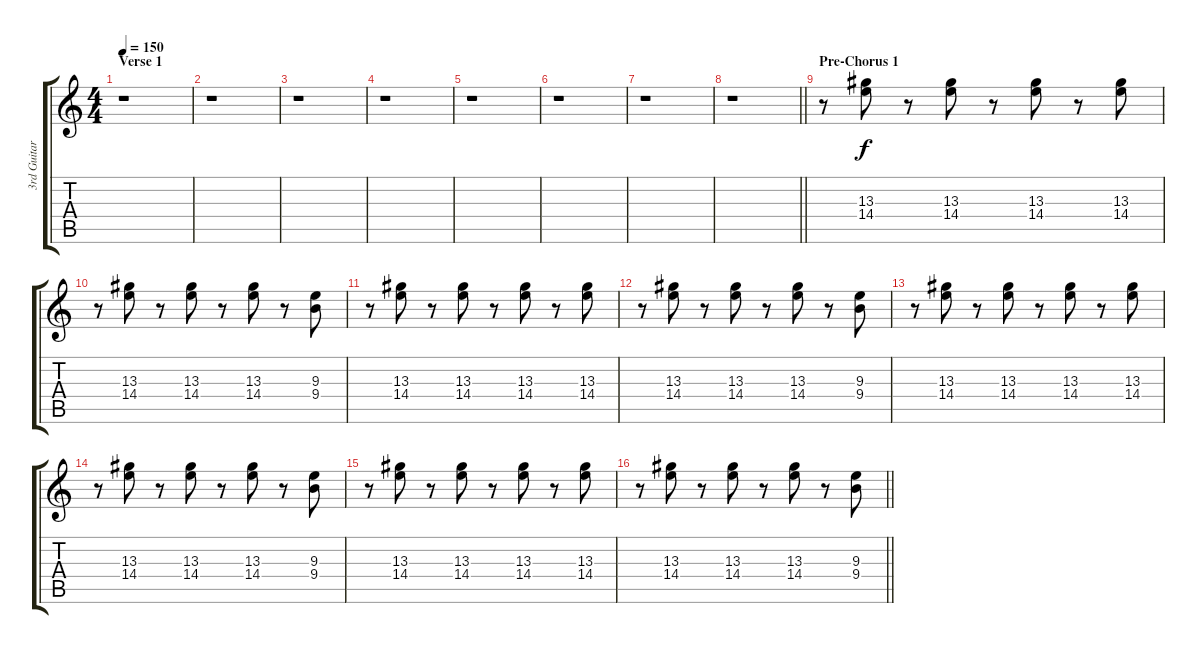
\track ("3rd Guitar" "3rd Guitar") {instrument overdrivenguitar}
\staff {score tabs}
\tuning (E4 B3 G3 D3 A2 E2) {hide}
\ts (4 4)
\section ("" "Verse 1")
\tempo 150
\clef g2
\ks c
r.1{dy f} |
r.1 |
r.1 |
r.1 |
r.1 |
r.1 |
r.1 |
\barLineRight lightlight
r.1 |
\section ("" "Pre-Chorus 1")
r.8 (13.3 14.4).8 r.8 (13.3 14.4).8 r.8 (13.3 14.4).8 r.8 (13.3 14.4).8 |
r.8 (13.3 14.4).8 r.8 (13.3 14.4).8 r.8 (13.3 14.4).8 r.8 (9.3 9.4).8 |
r.8 (13.3 14.4).8 r.8 (13.3 14.4).8 r.8 (13.3 14.4).8 r.8 (13.3 14.4).8 |
r.8 (13.3 14.4).8 r.8 (13.3 14.4).8 r.8 (13.3 14.4).8 r.8 (9.3 9.4).8 |
r.8 (13.3 14.4).8 r.8 (13.3 14.4).8 r.8 (13.3 14.4).8 r.8 (13.3 14.4).8 |
r.8 (13.3 14.4).8 r.8 (13.3 14.4).8 r.8 (13.3 14.4).8 r.8 (9.3 9.4).8 |
r.8 (13.3 14.4).8 r.8 (13.3 14.4).8 r.8 (13.3 14.4).8 r.8 (13.3 14.4).8 |
\barLineRight lightlight
r.8 (13.3 14.4).8 r.8 (13.3 14.4).8 r.8 (13.3 14.4).8 r.8 (9.3 9.4).8
